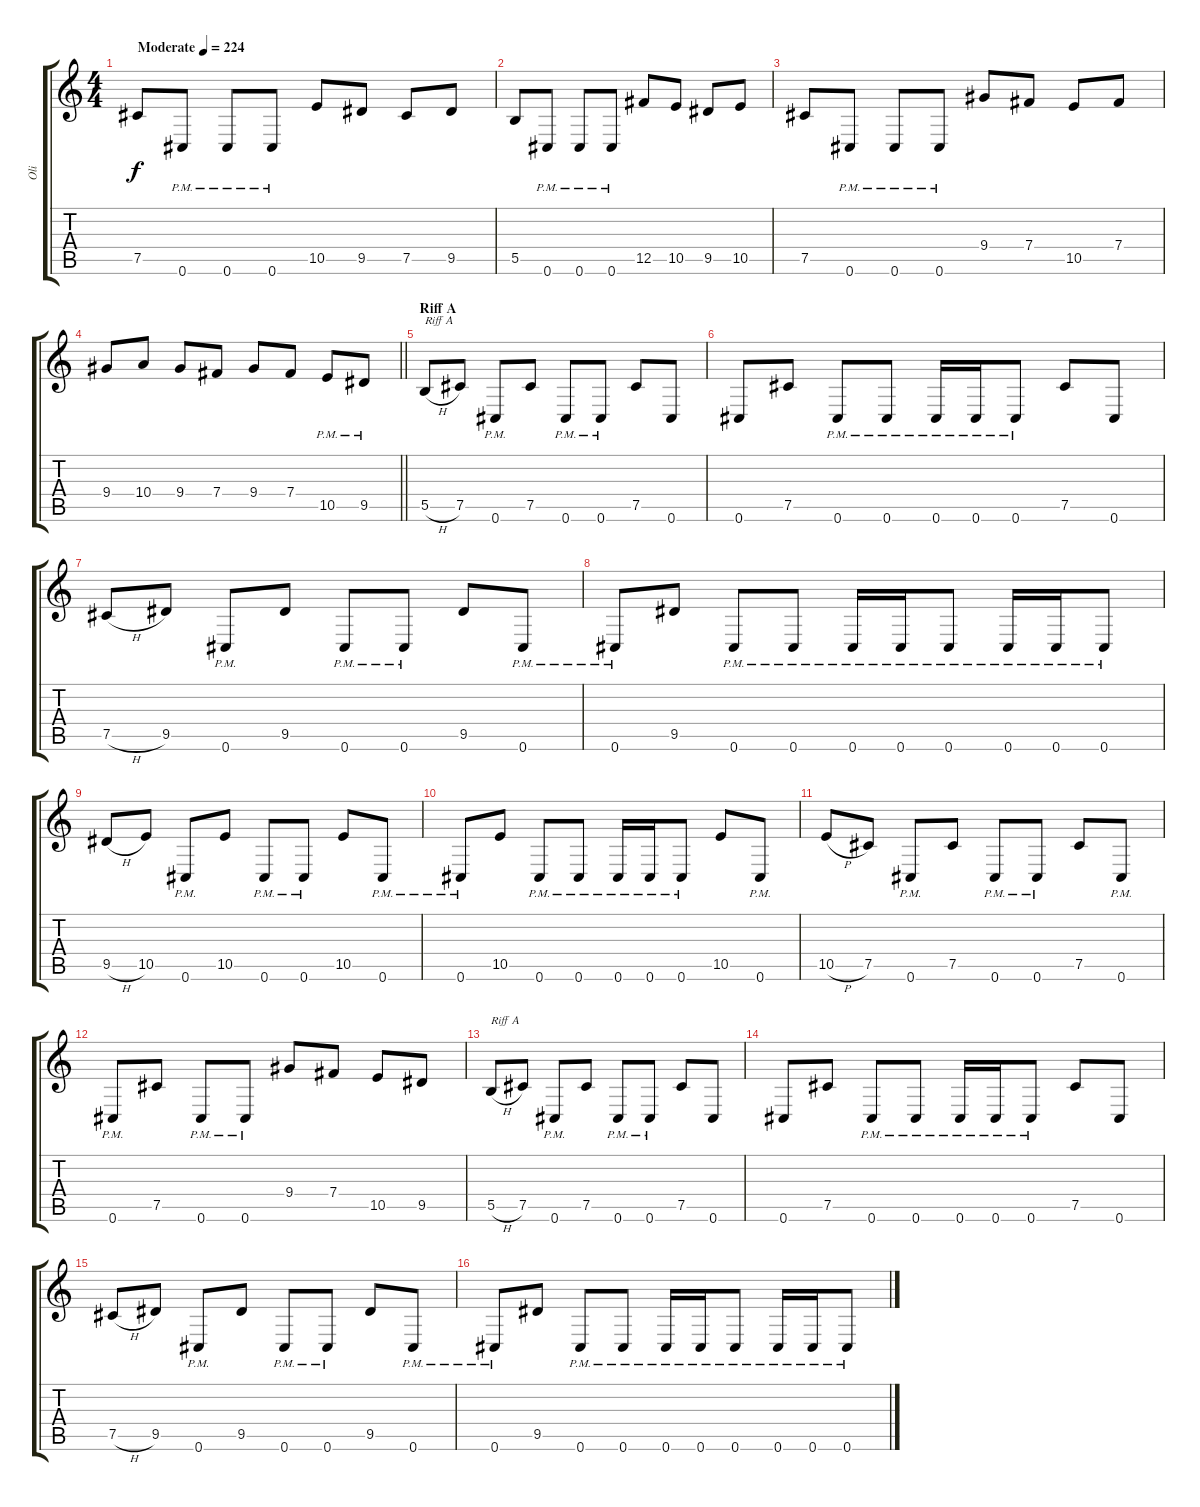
\track ("Oli" "Oli") {instrument overdrivenguitar}
\staff {score tabs}
\tuning (Db4 Ab3 E3 B2 Gb2 Db2) {hide}
\ts (4 4)
\tempo (224 "Moderate")
\clef g2
\ks c
7.5.8{dy f instrument overdrivenguitar} 0.6{pm}.8 0.6{pm}.8 0.6{pm}.8 10.5.8 9.5.8 7.5.8 9.5.8 |
5.5.8 0.6{pm}.8 0.6{pm}.8 0.6{pm}.8 12.5.8 10.5.8 9.5.8 10.5.8 |
7.5.8 0.6{pm}.8 0.6{pm}.8 0.6{pm}.8 9.4.8 7.4.8 10.5.8 7.4.8 |
\barLineRight lightlight
9.4.8 10.4.8 9.4.8 7.4.8 9.4.8 7.4.8 10.5{pm}.8 9.5{pm}.8 |
\section ("" "Riff A")
5.5{h}.8{txt "Riff A"} 7.5.8 0.6{pm}.8 7.5.8 0.6{pm}.8 0.6{pm}.8 7.5.8 0.6.8 |
0.6.8 7.5.8 0.6{pm}.8 0.6{pm}.8 0.6{pm}.16 0.6{pm}.16 0.6{pm}.8 7.5.8 0.6.8 |
7.5{h}.8 9.5.8 0.6{pm}.8 9.5.8 0.6{pm}.8 0.6{pm}.8 9.5.8 0.6{pm}.8 |
0.6{pm}.8 9.5.8 0.6{pm}.8 0.6{pm}.8 0.6{pm}.16 0.6{pm}.16 0.6{pm}.8 0.6{pm}.16 0.6{pm}.16 0.6{pm}.8 |
9.5{h}.8 10.5.8 0.6{pm}.8 10.5.8 0.6{pm}.8 0.6{pm}.8 10.5.8 0.6{pm}.8 |
0.6{pm}.8 10.5.8 0.6{pm}.8 0.6{pm}.8 0.6{pm}.16 0.6{pm}.16 0.6{pm}.8 10.5.8 0.6{pm}.8 |
10.5{h}.8 7.5.8 0.6{pm}.8 7.5.8 0.6{pm}.8 0.6{pm}.8 7.5.8 0.6{pm}.8 |
0.6{pm}.8 7.5.8 0.6{pm}.8 0.6{pm}.8 9.4.8 7.4.8 10.5.8 9.5.8 |
5.5{h}.8{txt "Riff A"} 7.5.8 0.6{pm}.8 7.5.8 0.6{pm}.8 0.6{pm}.8 7.5.8 0.6.8 |
0.6.8 7.5.8 0.6{pm}.8 0.6{pm}.8 0.6{pm}.16 0.6{pm}.16 0.6{pm}.8 7.5.8 0.6.8 |
7.5{h}.8 9.5.8 0.6{pm}.8 9.5.8 0.6{pm}.8 0.6{pm}.8 9.5.8 0.6{pm}.8 |
0.6{pm}.8 9.5.8 0.6{pm}.8 0.6{pm}.8 0.6{pm}.16 0.6{pm}.16 0.6{pm}.8 0.6{pm}.16 0.6{pm}.16 0.6{pm}.8
